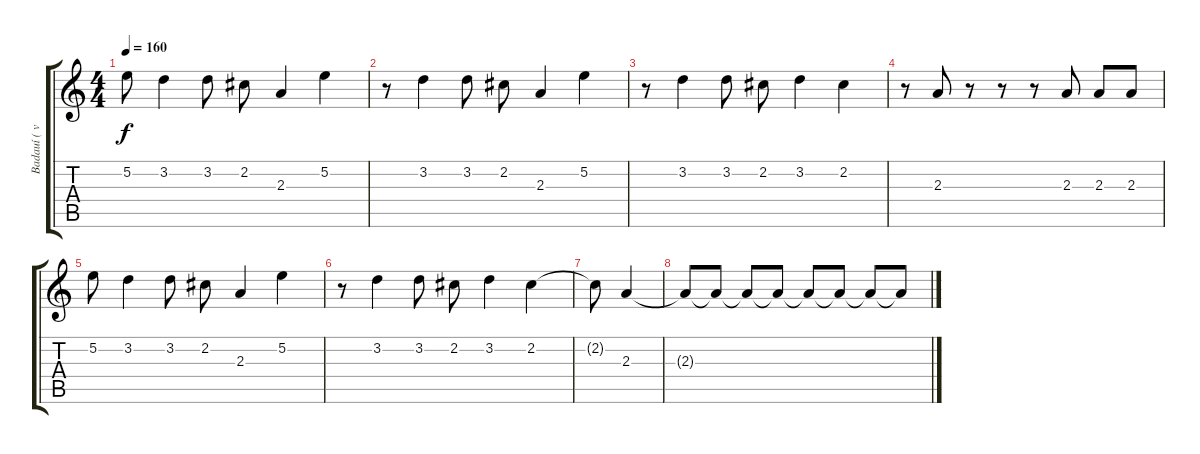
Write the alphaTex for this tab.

\track ("Badauí ( vocal )" "Badauí ( v") {instrument acousticguitarnylon}
\staff {score tabs}
\tuning (E4 B3 G3 D3 A2 E2) {hide}
\ts (4 4)
\tempo 160
\clef g2
\ks c
5.2.8{dy f} 3.2.4 3.2.8 2.2.8 2.3.4 5.2.4 |
r.8 3.2.4 3.2.8 2.2.8 2.3.4 5.2.4 |
r.8 3.2.4 3.2.8 2.2.8 3.2.4 2.2.4 |
r.8 2.3.8 r.8 r.8 r.8 2.3.8 2.3.8 2.3.8 |
5.2.8 3.2.4 3.2.8 2.2.8 2.3.4 5.2.4 |
r.8 3.2.4 3.2.8 2.2.8 3.2.4 2.2.4 |
2.2{t}.8 2.3.4 |
2.3{t}.8 2.3{t}.8 2.3{t}.8 2.3{t}.8 2.3{t}.8 2.3{t}.8 2.3{t}.8 2.3{t}.8
